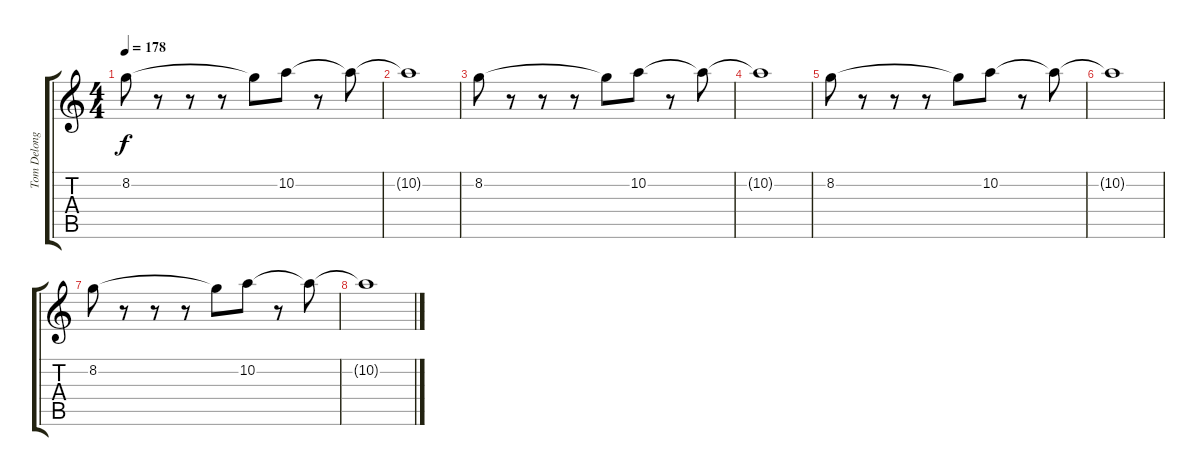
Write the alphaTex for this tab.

\track ("Tom Delonge (Background/Studio-Guitar)" "Tom Delong") {instrument overdrivenguitar}
\staff {score tabs}
\tuning (E4 B3 G3 D3 A2 E2) {hide}
\ts (4 4)
\tempo 178
\clef g2
\ks c
8.2.8{dy f instrument electricguitarclean} r.8 r.8 r.8 8.2{t}.8 10.2.8 r.8 10.2{t}.8 |
10.2{t}.1 |
8.2.8 r.8 r.8 r.8 8.2{t}.8 10.2.8 r.8 10.2{t}.8 |
10.2{t}.1 |
8.2.8 r.8 r.8 r.8 8.2{t}.8 10.2.8 r.8 10.2{t}.8 |
10.2{t}.1 |
8.2.8 r.8 r.8 r.8 8.2{t}.8 10.2.8 r.8 10.2{t}.8 |
10.2{t}.1
